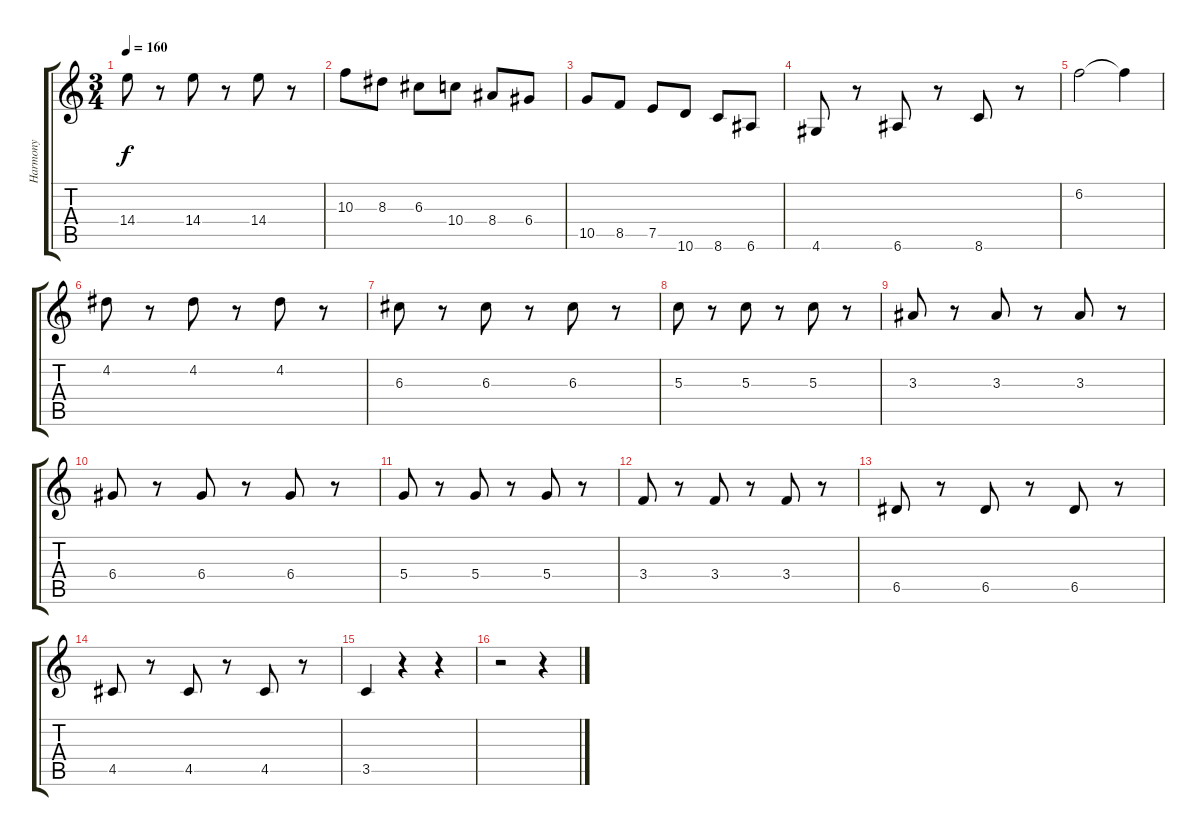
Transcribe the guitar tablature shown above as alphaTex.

\track ("Harmony" "Harmony") {instrument overdrivenguitar}
\staff {score tabs}
\tuning (E4 B3 G3 D3 A2 E2) {hide}
\ts (3 4)
\tempo 160
\clef g2
\ks c
14.4.8{dy f} r.8 14.4.8 r.8 14.4.8 r.8 |
10.3.8 8.3.8 6.3.8 10.4.8 8.4.8 6.4.8 |
10.5.8 8.5.8 7.5.8 10.6.8 8.6.8 6.6.8 |
4.6.8 r.8 6.6.8 r.8 8.6.8 r.8 |
6.2.2 6.2{t}.4 |
4.2.8 r.8 4.2.8 r.8 4.2.8 r.8 |
6.3.8 r.8 6.3.8 r.8 6.3.8 r.8 |
5.3.8 r.8 5.3.8 r.8 5.3.8 r.8 |
3.3.8 r.8 3.3.8 r.8 3.3.8 r.8 |
6.4.8 r.8 6.4.8 r.8 6.4.8 r.8 |
5.4.8 r.8 5.4.8 r.8 5.4.8 r.8 |
3.4.8 r.8 3.4.8 r.8 3.4.8 r.8 |
6.5.8 r.8 6.5.8 r.8 6.5.8 r.8 |
4.5.8 r.8 4.5.8 r.8 4.5.8 r.8 |
3.5.4 r.4 r.4 |
r.2 r.4
